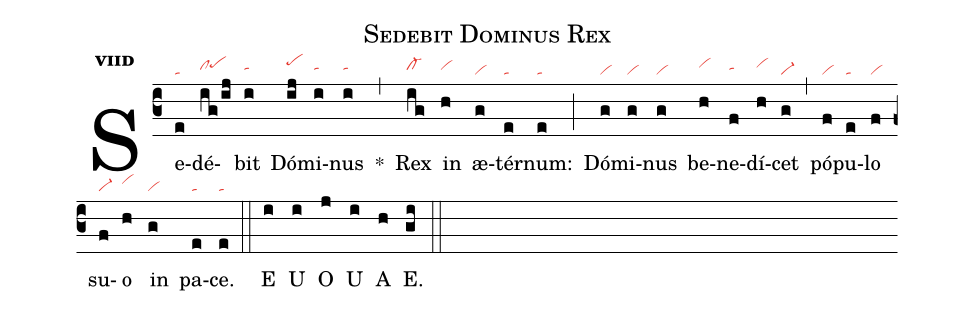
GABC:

name:Sedebit Dominus Rex;
office-part:an;
mode:7d;
nabc-lines:1;
%%
initial-style: 1;
name: Sedebit Dominus Rex;
mode:7;
office-part: Antiphona;
annotation: Ant.;
annotation:vii d;
nabc-lines:1;
%%
(c3) Se(e|ta)dé(ig/ij|clhhpehi)bit(i|tahh) Dó(ij|pehj)mi(i|tahh)nus(i|tahh) <sp>*</sp>(,) Rex(ig|cl-hh) in(h|vihh) æ(g|vi)tér(e|ta)num:(e|ta) (;) Dó(g|vi)mi(g|vi)nus(g|vi) be(h|vihi)ne(f|tahh)dí(h|vihi)cet(g|vi-) (,) pó(f|vi)pu(e|ta)lo(f|vi) su(f|vi-)o(h|vihi) in(g|vi) pa(e|ta)ce.(e|ta) (::)
<eu> E(i) U(i) O(j) U(i) A(h) E.(gi) </eu> (::)
